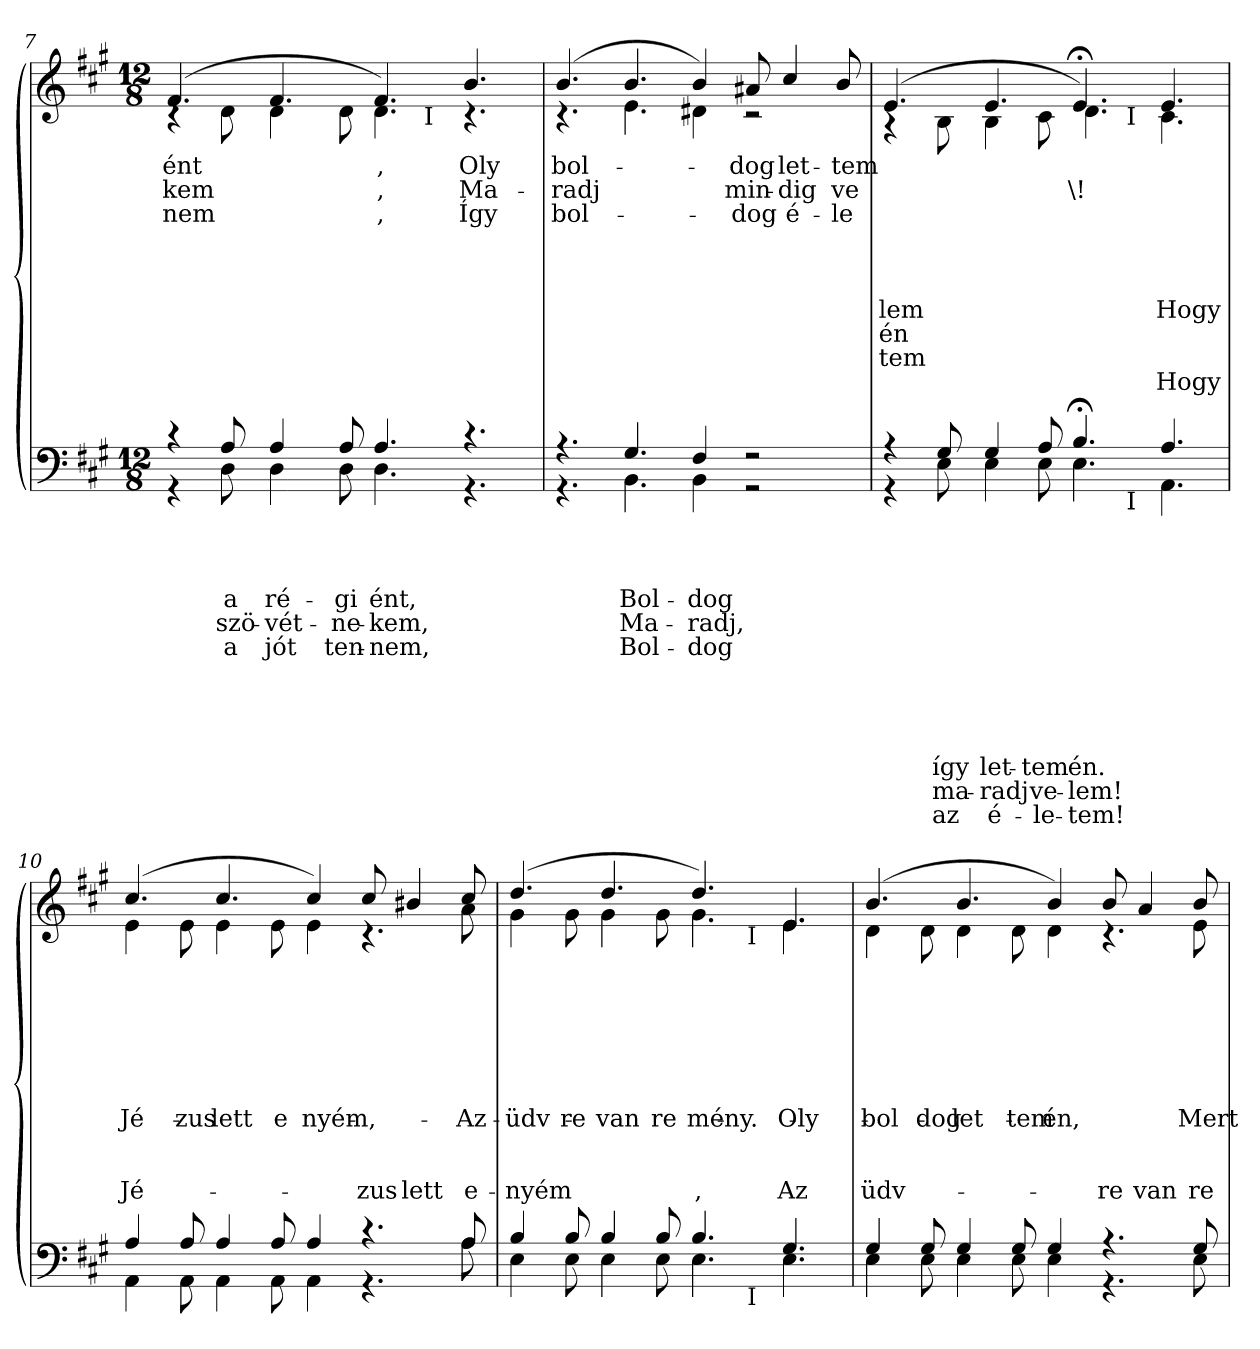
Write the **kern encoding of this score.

**kern	**text	**text	**text	**text	**text	**text	**text	**text	**text	**text	**text	**text	**text	**kern	**text	**text	**text	**text	**text	**text	**text	**text	**text	**text
*part2	*part2	*part2	*part2	*part2	*part2	*part2	*part2	*part2	*part2	*part2	*part2	*part2	*part2	*part1	*part1	*part1	*part1	*part1	*part1	*part1	*part1	*part1	*part1	*part1
*staff2	*staff2	*staff2	*staff2	*staff2	*staff2	*staff2	*staff2	*staff2	*staff2	*staff2	*staff2	*staff2	*staff2	*staff1	*staff1	*staff1	*staff1	*staff1	*staff1	*staff1	*staff1	*staff1	*staff1	*staff1
*clefF4	*	*	*	*	*	*	*	*	*	*	*	*	*	*clefG2	*	*	*	*	*	*	*	*	*	*
*k[f#c#g#]	*	*	*	*	*	*	*	*	*	*	*	*	*	*k[f#c#g#]	*	*	*	*	*	*	*	*	*	*
*f#:	*	*	*	*	*	*	*	*	*	*	*	*	*	*f#:	*	*	*	*	*	*	*	*	*	*
*M12/8	*	*	*	*	*	*	*	*	*	*	*	*	*	*M12/8	*	*	*	*	*	*	*	*	*	*
=7	=7	=7	=7	=7	=7	=7	=7	=7	=7	=7	=7	=7	=7	=7	=7	=7	=7	=7	=7	=7	=7	=7	=7	=7
*^	*	*	*	*	*	*	*	*	*	*	*	*	*	*	*	*	*	*	*	*	*	*	*	*
!	!	!	!	!	!	!	!	!	!	!	!	!	!	!	!	!LO:LY:b	!LO:LY:b	!LO:LY:b	!	!	!	!	!	!	!
*	*	*	*	*	*	*	*	*	*	*	*	*	*	*	*^	*	*	*	*	*	*	*	*	*	*
*	*	*	*	*	*	*	*	*	*	*	*	*	*	*	*	*^	*	*	*	*	*	*	*	*	*	*
4r	4r	.	.	.	.	.	.	.	.	.	.	.	.	.	(4.f#/	4rB	2ryy	ént	-kem	-nem	.	.	.	.	.	.	.
!	!	!	!	!	!LO:LY:b	!LO:LY:b	!LO:LY:b	!	!	!	!	!	!	!	!	!	!	!	!	!	!	!	!	!	!	!	!
8A/	8D\	.	.	.	a	szö-	a	.	.	.	.	.	.	.	.	8d\	.	.	.	.	.	.	.	.	.	.	.
!	!	!	!	!	!LO:LY:b	!LO:LY:b	!LO:LY:b	!	!	!	!	!	!	!	!	!	!	!	!	!	!	!	!	!	!	!	!
4A/	4D\	.	.	.	ré-	-vét-	jót	.	.	.	.	.	.	.	4.f#/	4d\	.	.	.	.	.	.	.	.	.	.	.
.	.	.	.	.	.	.	.	.	.	.	.	.	.	.	.	.	4...ryy	.	.	.	.	.	.	.	.	.	.
!	!	!	!	!	!LO:LY:b	!LO:LY:b	!LO:LY:b	!	!	!	!	!	!	!	!	!	!	!	!	!	!	!	!	!	!	!	!
8A/	8D\	.	.	.	-gi	-ne-	ten-	.	.	.	.	.	.	.	.	8d\	.	.	.	.	.	.	.	.	.	.	.
!	!	!	!	!	!LO:LY:b	!LO:LY:b	!LO:LY:b	!	!	!	!	!	!	!	!	!	!	!	!	!	!	!	!	!	!	!	!
!	!	!	!	!	!	!	!	!	!	!	!	!	!	!	!	!	!	!LO:LY:b	!LO:LY:b	!LO:LY:b	!	!	!	!	!	!	!
4.A/	4.D\	.	.	.	ént,	-kem,	-nem,	.	.	.	.	.	.	.	4.f#/)	4.d\	.	,	,	,	.	.	.	.	.	.	.
!	!	!	!	!	!	!	!	!	!	!	!	!	!	!	!	!	!LO:TX:b:t=I	!	!	!	!	!	!	!	!	!	!
.	.	.	.	.	.	.	.	.	.	.	.	.	.	.	.	.	2ryy	.	.	.	.	.	.	.	.	.	.
!	!	!	!	!	!	!	!	!	!	!	!	!	!	!	!	!	!	!LO:LY:b	!LO:LY:b	!LO:LY:b	!	!	!	!	!	!	!
4.r	4.r	.	.	.	.	.	.	.	.	.	.	.	.	.	4.b/	4.rc	.	Oly	Ma-	Így	.	.	.	.	.	.	.
.	.	.	.	.	.	.	.	.	.	.	.	.	.	.	.	.	32ryy	.	.	.	.	.	.	.	.	.	.
*	*	*	*	*	*	*	*	*	*	*	*	*	*	*	*v	*v	*v	*	*	*	*	*	*	*	*	*	*
=8	=8	=8	=8	=8	=8	=8	=8	=8	=8	=8	=8	=8	=8	=8	=8	=8	=8	=8	=8	=8	=8	=8	=8	=8	=8
*	*	*	*	*	*	*	*	*	*	*	*	*	*	*	*^	*	*	*	*	*	*	*	*	*	*
*	*	*	*	*	*	*	*	*	*	*	*	*	*	*	*	*^	*	*	*	*	*	*	*	*	*	*
!	!	!	!	!	!	!	!	!	!	!	!	!	!	!	!	!	!	!LO:LY:b	!LO:LY:b	!LO:LY:b	!	!	!	!	!	!	!
*	*	*	*	*	*	*	*	*	*	*	*	*	*	*	*	*v	*v	*	*	*	*	*	*	*	*	*	*
4.r	4.r	.	.	.	.	.	.	.	.	.	.	.	.	.	(4.b/	4.rc	bol-	-radj	bol-	.	.	.	.	.	.	.
!	!	!	!	!	!LO:LY:b	!LO:LY:b	!LO:LY:b	!	!	!	!	!	!	!	!	!	!	!	!	!	!	!	!	!	!	!
4.G#/	4.BB\	.	.	.	Bol-	Ma-	Bol-	.	.	.	.	.	.	.	4.b/	4.e\	.	.	.	.	.	.	.	.	.	.
!	!	!	!	!	!LO:LY:b	!LO:LY:b	!LO:LY:b	!	!	!	!	!	!	!	!	!	!	!	!	!	!	!	!	!	!	!
4F#/	4BB\	.	.	.	-dog	-radj,	-dog	.	.	.	.	.	.	.	4b/)	4d#X\	.	.	.	.	.	.	.	.	.	.
!	!	!	!	!	!	!	!	!	!	!	!	!	!	!	!	!	!LO:LY:b	!LO:LY:b	!LO:LY:b	!	!	!	!	!	!	!
2r	2r	.	.	.	.	.	.	.	.	.	.	.	.	.	8a#X/	2rc	-dog	min-	-dog	.	.	.	.	.	.	.
!	!	!	!	!	!	!	!	!	!	!	!	!	!	!	!	!	!LO:LY:b	!LO:LY:b	!LO:LY:b	!	!	!	!	!	!	!
.	.	.	.	.	.	.	.	.	.	.	.	.	.	.	4cc#/	.	let-	-dig	é-	.	.	.	.	.	.	.
!	!	!	!	!	!	!	!	!	!	!	!	!	!	!	!	!	!LO:LY:b	!LO:LY:b	!LO:LY:b	!	!	!	!	!	!	!
.	.	.	.	.	.	.	.	.	.	.	.	.	.	.	8b/	.	-tem	ve­	-le­	.	.	.	.	.	.	.
*	*	*	*	*	*	*	*	*	*	*	*	*	*	*	*v	*v	*	*	*	*	*	*	*	*	*	*
!!LO:LB:g=z
=9	=9	=9	=9	=9	=9	=9	=9	=9	=9	=9	=9	=9	=9	=9	=9	=9	=9	=9	=9	=9	=9	=9	=9	=9	=9
!	!	!	!	!	!	!	!	!	!	!	!	!	!	!	!	!	!	!	!	!	!	!LO:LY:b	!LO:LY:b	!LO:LY:b	!
*	*^	*	*	*	*	*	*	*	*	*	*	*	*	*	*^	*	*	*	*	*	*	*	*	*	*
*	*	*	*	*	*	*	*	*	*	*	*	*	*	*	*	*	*^	*	*	*	*	*	*	*	*	*	*
4r	4r	1ryy	.	.	.	.	.	.	.	.	.	.	.	.	.	(>4.e/	4rA	1ryy	.	.	.	.	.	.	lem	én	tem	.
!	!	!	!	!	!	!	!	!	!	!	!	!	!LO:LY:b	!LO:LY:b	!LO:LY:b	!	!	!	!	!	!	!	!	!	!	!	!	!
8G#/	8E\	.	.	.	.	.	.	.	.	.	.	.	így	ma-	az	.	8B\	.	.	.	.	.	.	.	.	.	.	.
!	!	!	!	!	!	!	!	!	!	!	!	!	!LO:LY:b	!LO:LY:b	!LO:LY:b	!	!	!	!	!	!	!	!	!	!	!	!	!
4G#/	4E\	.	.	.	.	.	.	.	.	.	.	.	let-	-radj	é-	4.e/	4B\	.	.	.	.	.	.	.	.	.	.	.
!	!	!	!	!	!	!	!	!	!	!	!	!	!LO:LY:b	!LO:LY:b	!LO:LY:b	!	!	!	!	!	!	!	!	!	!	!	!	!
8A/	8E\	.	.	.	.	.	.	.	.	.	.	.	-tem	ve-	-le-	.	8c#\	.	.	.	.	.	.	.	.	.	.	.
!	!	!	!	!	!	!	!	!	!	!	!	!	!LO:LY:b	!LO:LY:b	!LO:LY:b	!	!	!	!	!	!	!	!	!	!	!	!	!
!	!	!	!	!	!	!	!	!	!	!	!	!	!	!	!	!	!	!	!	!LO:LY:b	!	!	!	!	!	!LO:LY:b	!LO:LY:b	!
4.B;/	4.E\	.	.	.	.	.	.	.	.	.	.	.	én.	-lem!	-tem!	4.e;/)	4.d\	.	.	\!	.	.	.	.	.	.	.	.
!	!	!	!	!	!	!	!	!	!	!	!	!	!	!	!	!	!	!LO:TX:b:t=I	!	!	!	!	!	!	!	!	!	!
!	!	!LO:TX:b:t=I	!	!	!	!	!	!	!	!	!	!	!	!	!	!	!	!	!	!	!	!	!	!	!	!	!	!
.	.	2ryy	.	.	.	.	.	.	.	.	.	.	.	.	.	.	.	2ryy	.	.	.	.	.	.	.	.	.	.
!	!	!	!	!	!	!	!	!	!	!	!	!	!	!	!	!	!	!	!	!	!	!	!	!	!	!	!	!LO:LY:a
!	!	!	!	!	!	!	!	!	!	!	!	!	!	!	!	!	!	!	!	!	!	!	!	!	!LO:LY:b	!	!	!
4.A/	4.AA\	.	.	.	.	.	.	.	.	.	.	.	.	.	.	4.e/	4.c#\	.	.	.	.	.	.	.	Hogy	.	.	Hogy
*	*v	*v	*	*	*	*	*	*	*	*	*	*	*	*	*	*	*	*	*	*	*	*	*	*	*	*	*	*
*	*	*	*	*	*	*	*	*	*	*	*	*	*	*	*v	*v	*v	*	*	*	*	*	*	*	*	*	*
=10	=10	=10	=10	=10	=10	=10	=10	=10	=10	=10	=10	=10	=10	=10	=10	=10	=10	=10	=10	=10	=10	=10	=10	=10	=10
*	*^	*	*	*	*	*	*	*	*	*	*	*	*	*	*^	*	*	*	*	*	*	*	*	*	*
*	*	*	*	*	*	*	*	*	*	*	*	*	*	*	*	*	*^	*	*	*	*	*	*	*	*	*	*
!	!	!	!	!	!	!	!	!	!	!	!	!	!	!	!	!	!	!	!	!	!	!	!	!	!	!	!	!LO:LY:a
*	*v	*v	*	*	*	*	*	*	*	*	*	*	*	*	*	*	*	*	*	*	*	*	*	*	*	*	*	*
*	*	*	*	*	*	*	*	*	*	*	*	*	*	*	*	*v	*v	*	*	*	*	*	*	*	*	*	*
*	*^	*	*	*	*	*	*	*	*	*	*	*	*	*	*	*^	*	*	*	*	*	*	*	*	*	*
!	!	!	!	!	!	!	!	!	!	!	!	!	!	!	!	!	!	!	!	!	!	!	!	!	!LO:LY:b	!	!	!
*	*v	*v	*	*	*	*	*	*	*	*	*	*	*	*	*	*	*	*	*	*	*	*	*	*	*	*	*	*
*	*	*	*	*	*	*	*	*	*	*	*	*	*	*	*	*v	*v	*	*	*	*	*	*	*	*	*	*
4A/	4AA\	.	.	.	.	.	.	.	.	.	.	.	.	.	(4.cc#/	4e\	.	.	.	.	.	.	Jé-	.	.	Jé-
!	!	!	!	!	!	!	!	!	!	!	!	!	!	!	!	!	!	!	!	!	!	!	!LO:LY:b	!	!	!
8A/	8AA\	.	.	.	.	.	.	.	.	.	.	.	.	.	.	8e\	.	.	.	.	.	.	-zus	.	.	.
!	!	!	!	!	!	!	!	!	!	!	!	!	!	!	!	!	!	!	!	!	!	!	!LO:LY:b	!	!	!
4A/	4AA\	.	.	.	.	.	.	.	.	.	.	.	.	.	4.cc#/	4e\	.	.	.	.	.	.	lett	.	.	.
!	!	!	!	!	!	!	!	!	!	!	!	!	!	!	!	!	!	!	!	!	!	!	!LO:LY:b	!	!	!
8A/	8AA\	.	.	.	.	.	.	.	.	.	.	.	.	.	.	8e\	.	.	.	.	.	.	e-	.	.	.
!	!	!	!	!	!	!	!	!	!	!	!	!	!	!	!	!	!	!	!	!	!	!	!LO:LY:b	!	!	!
4A/	4AA\	.	.	.	.	.	.	.	.	.	.	.	.	.	4cc#/)	4e\	.	.	.	.	.	.	-nyém,	.	.	.
!	!	!	!	!	!	!	!	!	!	!	!	!	!	!	!	!	!	!	!	!	!	!	!	!	!	!LO:LY:a
4.r	4.r	.	.	.	.	.	.	.	.	.	.	.	.	.	8cc#/	4.rc	.	.	.	.	.	.	.	.	.	-zus
!	!	!	!	!	!	!	!	!	!	!	!	!	!	!	!	!	!	!	!	!	!	!	!	!	!	!LO:LY:a
.	.	.	.	.	.	.	.	.	.	.	.	.	.	.	4b#X/	.	.	.	.	.	.	.	.	.	.	lett
!	!	!	!	!	!	!	!	!	!	!	!	!	!	!	!	!	!	!	!	!	!	!	!	!	!	!LO:LY:a
!	!	!	!	!	!	!	!	!	!	!	!	!	!	!	!	!	!	!	!	!	!	!	!LO:LY:b	!	!	!
8A/	8A\	.	.	.	.	.	.	.	.	.	.	.	.	.	8cc#/	8a\	.	.	.	.	.	.	Az	.	.	e-
*	*	*	*	*	*	*	*	*	*	*	*	*	*	*	*v	*v	*	*	*	*	*	*	*	*	*	*
=11	=11	=11	=11	=11	=11	=11	=11	=11	=11	=11	=11	=11	=11	=11	=11	=11	=11	=11	=11	=11	=11	=11	=11	=11	=11
*	*	*	*	*	*	*	*	*	*	*	*	*	*	*	*^	*	*	*	*	*	*	*	*	*	*
!	!	!	!	!	!	!	!	!	!	!	!	!	!	!	!	!	!	!	!	!	!	!	!	!	!	!LO:LY:a
!	!	!	!	!	!	!	!	!	!	!	!	!	!	!	!	!	!	!	!	!	!	!	!LO:LY:b	!	!	!
*	*^	*	*	*	*	*	*	*	*	*	*	*	*	*	*	*^	*	*	*	*	*	*	*	*	*	*
4B/	4E\	1ryy	.	.	.	.	.	.	.	.	.	.	.	.	.	(4.dd/	4g#\	1ryy	.	.	.	.	.	.	üdv-	.	.	-nyém
!	!	!	!	!	!	!	!	!	!	!	!	!	!	!	!	!	!	!	!	!	!	!	!	!	!LO:LY:b	!	!	!
8B/	8E\	.	.	.	.	.	.	.	.	.	.	.	.	.	.	.	8g#\	.	.	.	.	.	.	.	-re	.	.	.
!	!	!	!	!	!	!	!	!	!	!	!	!	!	!	!	!	!	!	!	!	!	!	!	!	!LO:LY:b	!	!	!
4B/	4E\	.	.	.	.	.	.	.	.	.	.	.	.	.	.	4.dd/	4g#\	.	.	.	.	.	.	.	van	.	.	.
!	!	!	!	!	!	!	!	!	!	!	!	!	!	!	!	!	!	!	!	!	!	!	!	!	!LO:LY:b	!	!	!
8B/	8E\	.	.	.	.	.	.	.	.	.	.	.	.	.	.	.	8g#\	.	.	.	.	.	.	.	re-	.	.	.
!	!	!	!	!	!	!	!	!	!	!	!	!	!	!	!	!	!	!	!	!	!	!	!	!	!	!	!	!LO:LY:a
!	!	!	!	!	!	!	!	!	!	!	!	!	!	!	!	!	!	!	!	!	!	!	!	!	!LO:LY:b	!	!	!
4.B/	4.E\	.	.	.	.	.	.	.	.	.	.	.	.	.	.	4.dd/)	4.g#\	.	.	.	.	.	.	.	-mény.	.	.	,
!	!	!	!	!	!	!	!	!	!	!	!	!	!	!	!	!	!	!LO:TX:b:t=I	!	!	!	!	!	!	!	!	!	!
!	!	!LO:TX:b:t=I	!	!	!	!	!	!	!	!	!	!	!	!	!	!	!	!	!	!	!	!	!	!	!	!	!	!
.	.	2ryy	.	.	.	.	.	.	.	.	.	.	.	.	.	.	.	2ryy	.	.	.	.	.	.	.	.	.	.
!	!	!	!	!	!	!	!	!	!	!	!	!	!	!	!	!	!	!	!	!	!	!	!	!	!	!	!	!LO:LY:a
!	!	!	!	!	!	!	!	!	!	!	!	!	!	!	!	!	!	!	!	!	!	!	!	!	!LO:LY:b	!	!	!
4.G#/	4.E\	.	.	.	.	.	.	.	.	.	.	.	.	.	.	4.e/	4.e\	.	.	.	.	.	.	.	Oly	.	.	Az
*	*v	*v	*	*	*	*	*	*	*	*	*	*	*	*	*	*	*	*	*	*	*	*	*	*	*	*	*	*
*	*	*	*	*	*	*	*	*	*	*	*	*	*	*	*v	*v	*v	*	*	*	*	*	*	*	*	*	*
!!LO:PB:g=z
=12	=12	=12	=12	=12	=12	=12	=12	=12	=12	=12	=12	=12	=12	=12	=12	=12	=12	=12	=12	=12	=12	=12	=12	=12	=12
*	*^	*	*	*	*	*	*	*	*	*	*	*	*	*	*^	*	*	*	*	*	*	*	*	*	*
*	*	*	*	*	*	*	*	*	*	*	*	*	*	*	*	*	*^	*	*	*	*	*	*	*	*	*	*
!	!	!	!	!	!	!	!	!	!	!	!	!	!	!	!	!	!	!	!	!	!	!	!	!	!	!	!	!LO:LY:a
*	*v	*v	*	*	*	*	*	*	*	*	*	*	*	*	*	*	*	*	*	*	*	*	*	*	*	*	*	*
*	*	*	*	*	*	*	*	*	*	*	*	*	*	*	*	*v	*v	*	*	*	*	*	*	*	*	*	*
*	*^	*	*	*	*	*	*	*	*	*	*	*	*	*	*	*^	*	*	*	*	*	*	*	*	*	*
!	!	!	!	!	!	!	!	!	!	!	!	!	!	!	!	!	!	!	!	!	!	!	!	!	!LO:LY:b	!	!	!
*	*v	*v	*	*	*	*	*	*	*	*	*	*	*	*	*	*	*	*	*	*	*	*	*	*	*	*	*	*
*	*	*	*	*	*	*	*	*	*	*	*	*	*	*	*	*v	*v	*	*	*	*	*	*	*	*	*	*
4G#/	4E\	.	.	.	.	.	.	.	.	.	.	.	.	.	(4.b/	4d\	.	.	.	.	.	.	bol-	.	.	üdv-
!	!	!	!	!	!	!	!	!	!	!	!	!	!	!	!	!	!	!	!	!	!	!	!LO:LY:b	!	!	!
8G#/	8E\	.	.	.	.	.	.	.	.	.	.	.	.	.	.	8d\	.	.	.	.	.	.	-dog	.	.	.
!	!	!	!	!	!	!	!	!	!	!	!	!	!	!	!	!	!	!	!	!	!	!	!LO:LY:b	!	!	!
4G#/	4E\	.	.	.	.	.	.	.	.	.	.	.	.	.	4.b/	4d\	.	.	.	.	.	.	let-	.	.	.
!	!	!	!	!	!	!	!	!	!	!	!	!	!	!	!	!	!	!	!	!	!	!	!LO:LY:b	!	!	!
8G#/	8E\	.	.	.	.	.	.	.	.	.	.	.	.	.	.	8d\	.	.	.	.	.	.	-tem	.	.	.
!	!	!	!	!	!	!	!	!	!	!	!	!	!	!	!	!	!	!	!	!	!	!	!LO:LY:b	!	!	!
4G#/	4E\	.	.	.	.	.	.	.	.	.	.	.	.	.	4b/)	4d\	.	.	.	.	.	.	én,	.	.	.
!	!	!	!	!	!	!	!	!	!	!	!	!	!	!	!	!	!	!	!	!	!	!	!	!	!	!LO:LY:a
4.r	4.r	.	.	.	.	.	.	.	.	.	.	.	.	.	8b/	4.rc	.	.	.	.	.	.	.	.	.	-re
!	!	!	!	!	!	!	!	!	!	!	!	!	!	!	!	!	!	!	!	!	!	!	!	!	!	!LO:LY:a
.	.	.	.	.	.	.	.	.	.	.	.	.	.	.	4a/	.	.	.	.	.	.	.	.	.	.	van
!	!	!	!	!	!	!	!	!	!	!	!	!	!	!	!	!	!	!	!	!	!	!	!	!	!	!LO:LY:a
!	!	!	!	!	!	!	!	!	!	!	!	!	!	!	!	!	!	!	!	!	!	!	!LO:LY:b	!	!	!
8G#/	8E\	.	.	.	.	.	.	.	.	.	.	.	.	.	8b/	8e\	.	.	.	.	.	.	Mert	.	.	re-
*v	*v	*	*	*	*	*	*	*	*	*	*	*	*	*	*	*	*	*	*	*	*	*	*	*	*	*
*	*	*	*	*	*	*	*	*	*	*	*	*	*	*v	*v	*	*	*	*	*	*	*	*	*	*
=	=	=	=	=	=	=	=	=	=	=	=	=	=	=	=	=	=	=	=	=	=	=	=	=
*-	*-	*-	*-	*-	*-	*-	*-	*-	*-	*-	*-	*-	*-	*-	*-	*-	*-	*-	*-	*-	*-	*-	*-	*-
